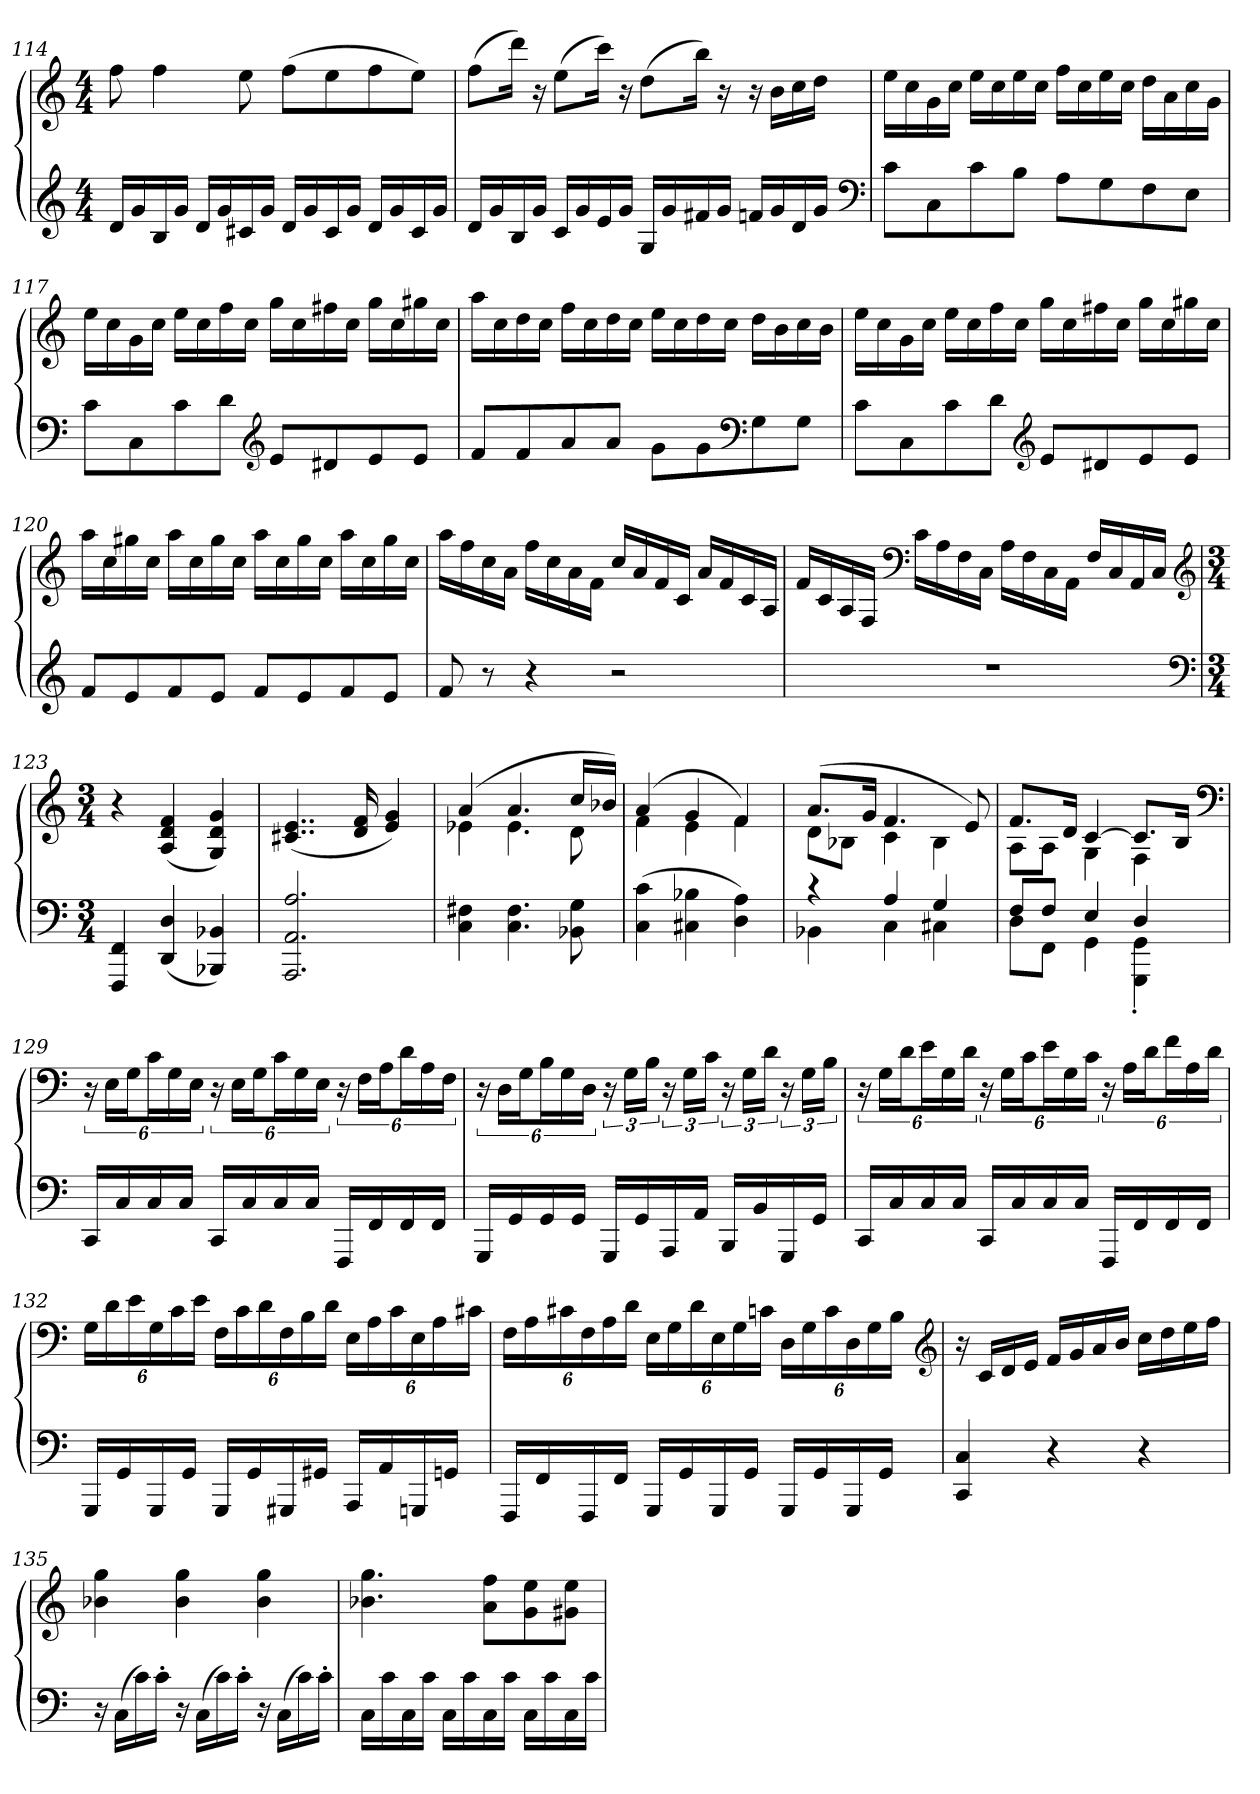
**kern	**kern
*part1	*part1
*staff2	*staff1
*clefG2	*clefG2
*k[]	*k[]
*M4/4	*M4/4
=114	=114
16dLL	8ff
16g	.
16B	4ff
16gJJ	.
16dLL	.
16g	.
16c#X	8ee
16gJJ	.
16dLL	(8ffL
16g	.
16c#	8ee
16gJJ	.
16dLL	8ff
16g	.
16c#	8eeJ)
16gJJ	.
=115	=115
16dLL	(8ffL
16g	.
16B	16dddJk)
16gJJ	16r
16cLL	(8eeL
16g	.
16e	16cccJk)
16gJJ	16r
16GLL	(8ddL
16g	.
16f#X	16bbJk)
16gJJ	16r
16fnLL	16r
16g	16bLL
16d	16cc
16gJJ	16ddJJ
*clefF4	*
=116	=116
8cL	16eeLL
.	16cc
8C	16g
.	16ccJJ
8c	16eeLL
.	16cc
8BJ	16ee
.	16ccJJ
8AL	16ffLL
.	16cc
8G	16ee
.	16ccJJ
8F	16ddLL
.	16a
8EJ	16cc
.	16gJJ
=117	=117
8cL	16eeLL
.	16cc
8C	16g
.	16ccJJ
8c	16eeLL
.	16cc
8dJ	16ff
.	16ccJJ
*clefG2	*
8eL	16ggLL
.	16cc
8d#X	16ff#X
.	16ccJJ
8e	16ggLL
.	16cc
8eJ	16gg#X
.	16ccJJ
=118	=118
8fL	16aaLL
.	16cc
8f	16dd
.	16ccJJ
8a	16ffLL
.	16cc
8aJ	16dd
.	16ccJJ
8gL	16eeLL
.	16cc
8g	16dd
.	16ccJJ
*clefF4	*
8G	16ddLL
.	16b
8GJ	16cc
.	16bJJ
=119	=119
8cL	16eeLL
.	16cc
8C	16g
.	16ccJJ
8c	16eeLL
.	16cc
8dJ	16ff
.	16ccJJ
*clefG2	*
8eL	16ggLL
.	16cc
8d#X	16ff#X
.	16ccJJ
8e	16ggLL
.	16cc
8eJ	16gg#X
.	16ccJJ
=120	=120
8fL	16aaLL
.	16cc
8e	16gg#X
.	16ccJJ
8f	16aaLL
.	16cc
8eJ	16gg#
.	16ccJJ
8fL	16aaLL
.	16cc
8e	16gg#
.	16ccJJ
8f	16aaLL
.	16cc
8eJ	16gg#
.	16ccJJ
=121	=121
8f	16aaLL
.	16ff
8r	16cc
.	16aJJ
4r	16ffLL
.	16cc
.	16a
.	16fJJ
2r	16ccLL
.	16a
.	16f
.	16cJJ
.	16aLL
.	16f
.	16c
.	16AJJ
=122	=122
1r	16fLL
.	16c
.	16A
.	16FJJ
*	*clefF4
.	16cLL
.	16A
.	16F
.	16CJJ
.	16ALL
.	16F
.	16C
.	16AAJJ
.	16FLL
.	16C
.	16AA
.	16CJJ
*clefF4	*clefG2
=123	=123
*M3/4	*M3/4
4FFF 4FF	4r
(4DD 4D	(4A 4d 4f
4BBB-X 4BB-X)	4G 4d 4g)
=124	=124
2.AAA 2.AA 2.A	(4..c#X 4..e
.	16d 16f
.	4e 4g)
=125	=125
*	*^
4C 4F#X	(4a	4e-X
4.C 4.F#	4.a	4.e-
8BB-X 8G	16ccLL	8d
.	16b-XJJ)	.
=126	=126	=126
(4C 4c	(4a	4f
4C#X 4B-X	4g	4e
4D 4A)	4f)	4f
=127	=127	=127
*^	*	*
4r	4BB-X	(8.aL	8dL
.	.	.	8B-XJ
.	.	16gJk	.
4A	4C	4.f	4c
4G	4C#X	.	4B-
.	.	8e)	.
=128	=128	=128	=128
8FL	8DL	8.fL	8AL
8FJ	8FFJ	.	8AJ
.	.	16dJk	.
4E	4GG	[4c	4G
4D	4GGG' 4GG'	8.cL]	4F
.	.	16BJk	.
*v	*v	*	*
*	*v	*v
*	*clefF4
=129	=129
16CCLL	24r
.	24ELL
16C	.
.	24GJ
16C	24cL
.	24G
16CJJ	.
.	24EJJ
16CCLL	24r
.	24ELL
16C	.
.	24GJ
16C	24cL
.	24G
16CJJ	.
.	24EJJ
16FFFLL	24r
.	24FLL
16FF	.
.	24AJ
16FF	24dL
.	24A
16FFJJ	.
.	24FJJ
=130	=130
16GGGLL	24r
.	24DLL
16GG	.
.	24GJ
16GG	24BL
.	24G
16GGJJ	.
.	24DJJ
16GGGLL	24r
.	24GLL
16GG	.
.	24BJJ
16AAA	24r
.	24GLL
16AAJJ	.
.	24cJJ
16BBBLL	24r
.	24GLL
16BB	.
.	24dJJ
16GGG	24r
.	24GLL
16GGJJ	.
.	24BJJ
=131	=131
16CCLL	24r
.	24GLL
16C	.
.	24dJ
16C	24eL
.	24G
16CJJ	.
.	24dJJ
16CCLL	24r
.	24GLL
16C	.
.	24cJ
16C	24eL
.	24G
16CJJ	.
.	24cJJ
16FFFLL	24r
.	24ALL
16FF	.
.	24dJ
16FF	24fL
.	24A
16FFJJ	.
.	24dJJ
=132	=132
16GGGLL	24GLL
.	24d
16GG	.
.	24e
16GGG	24G
.	24c
16GGJJ	.
.	24eJJ
16GGGLL	24FLL
.	24c
16GG	.
.	24d
16GGG#X	24F
.	24B
16GG#XJJ	.
.	24dJJ
16AAALL	24ELL
.	24A
16AA	.
.	24c
16GGGn	24E
.	24A
16GGnJJ	.
.	24c#XJJ
=133	=133
16FFFLL	24FLL
.	24A
16FF	.
.	24c#X
16FFF	24F
.	24A
16FFJJ	.
.	24dJJ
16GGGLL	24ELL
.	24G
16GG	.
.	24d
16GGG	24E
.	24G
16GGJJ	.
.	24cnJJ
16GGGLL	24DLL
.	24G
16GG	.
.	24c
16GGG	24D
.	24G
16GGJJ	.
.	24BJJ
*	*clefG2
=134	=134
4CC 4C	16r
.	16cLL
.	16d
.	16eJJ
4r	16fLL
.	16g
.	16a
.	16bJJ
4r	16ccLL
.	16dd
.	16ee
.	16ffJJ
=135	=135
16r	4b-X 4gg
(16CLL	.
16c)	.
16c'JJ	.
16r	4b- 4gg
(16CLL	.
16c)	.
16c'JJ	.
16r	4b- 4gg
(16CLL	.
16c)	.
16c'JJ	.
=136	=136
16CLL	4.b-X 4.gg
16c	.
16C	.
16cJJ	.
16CLL	.
16c	.
16C	8a 8ffL
16cJJ	.
16CLL	8g 8ee
16c	.
16C	8g#X 8eeJ
16cJJ	.
=	=
*-	*-
